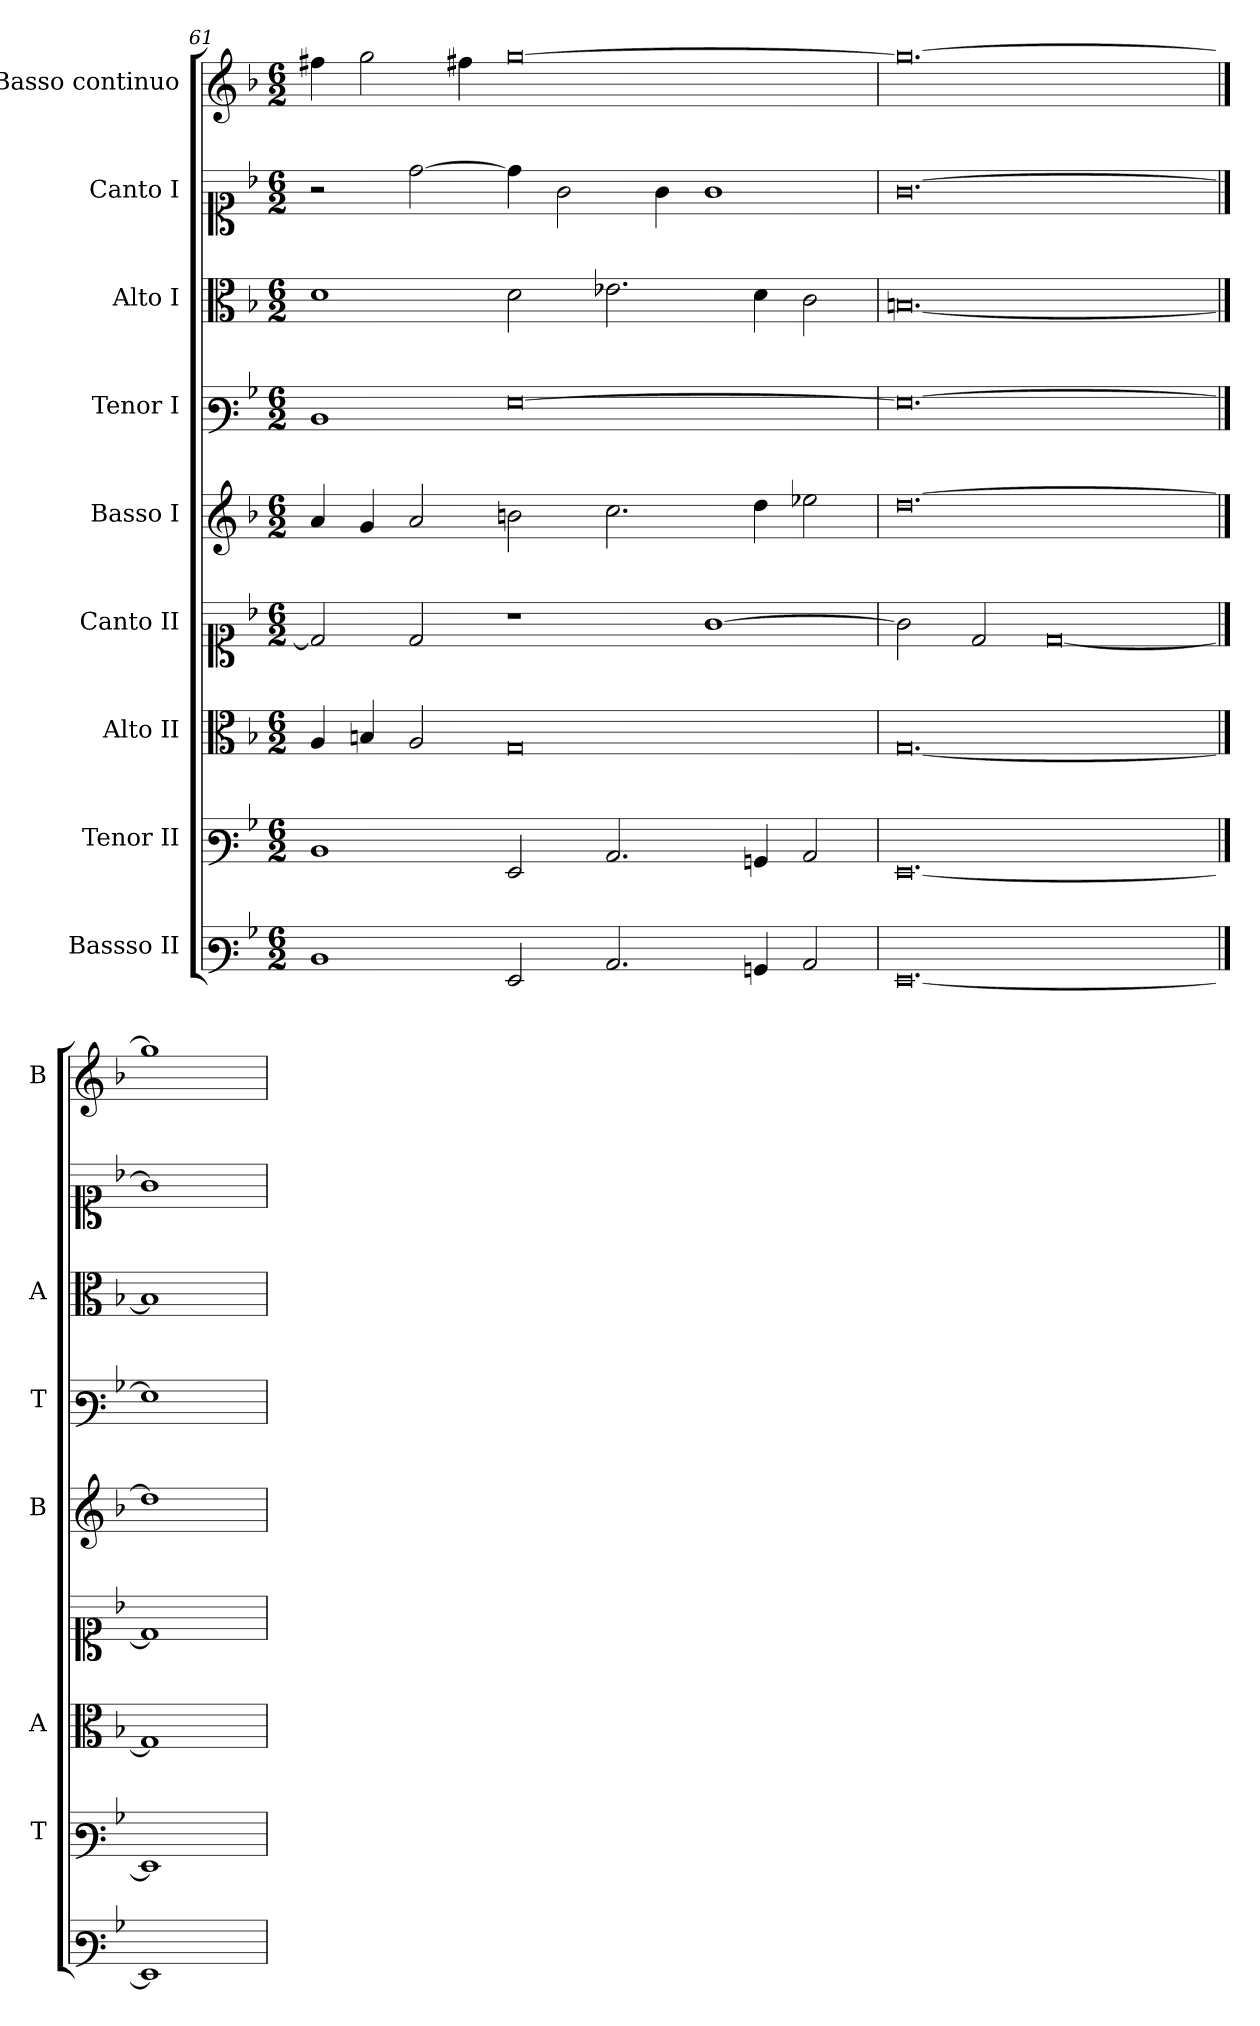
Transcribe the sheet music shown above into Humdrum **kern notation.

**kern	**kern	**kern	**kern	**kern	**kern	**kern	**kern	**kern
*part9	*part8	*part7	*part6	*part5	*part4	*part3	*part2	*part1
*staff9	*staff8	*staff7	*staff6	*staff5	*staff4	*staff3	*staff2	*staff1
*I"Bassso II	*I"Tenor II	*I"Alto II	*I"Canto II	*I"Basso I	*I"Tenor I	*I"Alto I	*I"Canto I	*I"Basso continuo
*	*I'T	*I'A	*	*I'B	*I'T	*I'A	*	*I'B
*clefF3	*clefF3	*clefC3	*clefC1	*clefG2	*clefF3	*clefC3	*clefC1	*clefG2
*k[b-]	*k[b-]	*k[b-]	*k[b-]	*k[b-]	*k[b-]	*k[b-]	*k[b-]	*k[b-]
*F:	*F:	*F:	*F:	*F:	*F:	*F:	*F:	*F:
*M6/2	*M6/2	*M6/2	*M6/2	*M6/2	*M6/2	*M6/2	*M6/2	*M6/2
=61	=61	=61	=61	=61	=61	=61	=61	=61
1D	1D	4A	2d]	4a	1D	1d	2r	4ff#X
.	.	4Bn	.	4g	.	.	.	2gg
.	.	2A	2d	2a	.	.	[2dd	.
.	.	.	.	.	.	.	.	4ff#X
2GG	2GG	0G	1r	2bn	[0G	2d	4dd]	[0gg
.	.	.	.	.	.	.	2g	.
2.C	2.C	.	.	2.cc	.	2.e-X	.	.
.	.	.	.	.	.	.	4g	.
.	.	.	[1g	.	.	.	1g	.
4BBn	4BBn	.	.	4dd	.	4d	.	.
2C	2C	.	.	2ee-X	.	2c	.	.
=62	=62	=62	=62	=62	=62	=62	=62	=62
[0.GG	[0.GG	[0.G	2g]	[0.dd	0.G_	[0.Bn	[0.g	0.gg_
.	.	.	2d	.	.	.	.	.
.	.	.	[0d	.	.	.	.	.
==63	==63	==63	==63	==63	==63	==63	==63	==63
1GG]	1GG]	1G]	1d]	1dd]	1G]	1B]	1g]	1gg]
=	=	=	=	=	=	=	=	=
*-	*-	*-	*-	*-	*-	*-	*-	*-
